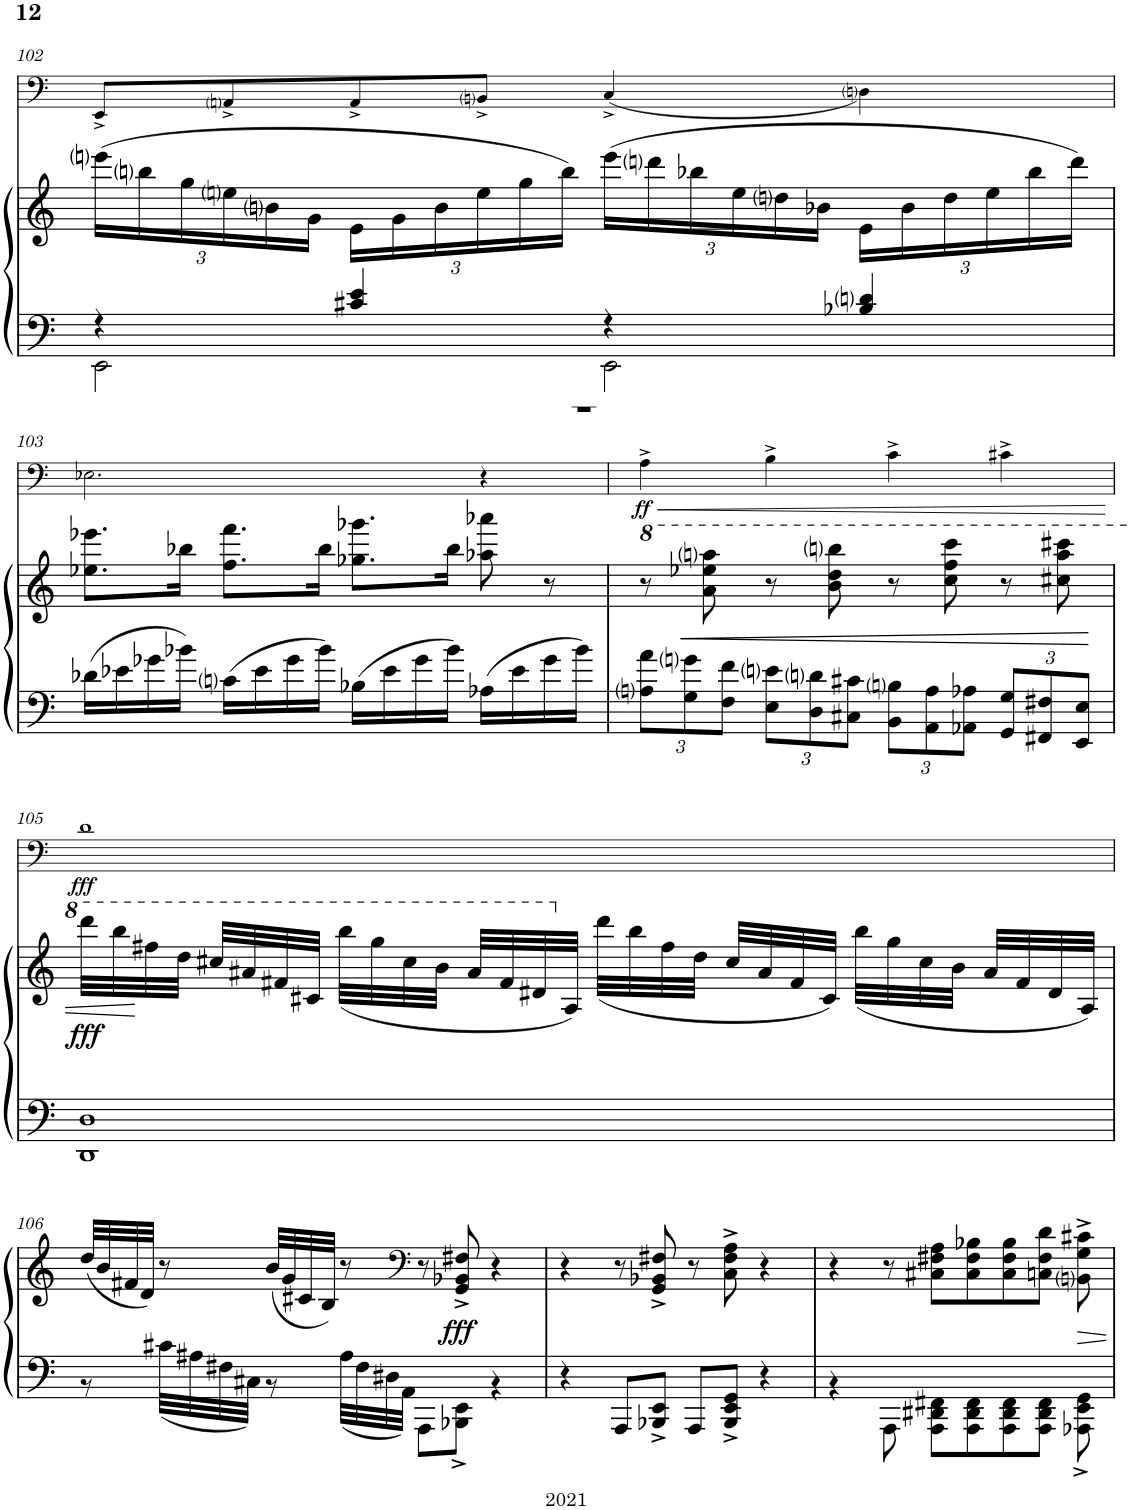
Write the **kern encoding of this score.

**kern	**kern	**dynam	**kern	**dynam
*part2	*part2	*part2	*part1	*part1
*staff3	*staff2	*staff2/3	*staff1	*staff1
*I"Piano	*	*	*I"Tuba	*
*I'Pno	*	*	*I'Tba	*
!!LO:PB:g=z
*clefF4	*clefG2	*	*clefF4	*
*k[]	*k[]	*	*k[]	*
*C:	*C:	*	*C:	*
*M4/4	*M4/4	*	*M4/4	*
=102	=102	=102	=102	=102
*^	*	*	*	*
*	*^	*	*	*	*
*	*	*	*Xbrackettup	*	*	*
4r	2EE\	1r	(>24eeeni\LL	.	8EE^/L	.
.	.	.	24bbni\	.	.	.
.	.	.	24gg\	.	.	.
.	.	.	24eeni\	.	8AAni^/	.
.	.	.	24bni\	.	.	.
.	.	.	24g\JJ	.	.	.
4c#X/ 4e/	.	.	24e\LL	.	8AA^/	.
.	.	.	24g\	.	.	.
.	.	.	24b\	.	.	.
.	.	.	24ee\	.	8BBni^/J	.
.	.	.	24gg\	.	.	.
.	.	.	24bb\JJ)	.	.	.
4r	2EE\	.	(>24eee\LL	.	(<4C^/	.
.	.	.	24dddni\	.	.	.
.	.	.	24bb-X\	.	.	.
.	.	.	24ee\	.	.	.
.	.	.	24ddni\	.	.	.
.	.	.	24b-X\JJ	.	.	.
4B-X/ 4dni/	.	.	24e\LL	.	4Dni\)	.
.	.	.	24b-\	.	.	.
.	.	.	24dd\	.	.	.
.	.	.	24ee\	.	.	.
.	.	.	24bb-\	.	.	.
.	.	.	24ddd\JJ)	.	.	.
*v	*v	*v	*	*	*	*
!!LO:LB:g=z
=103	=103	=103	=103	=103
16d-X\LL	8.ee-X\ 8.eee-X\L	.	2.E-X\	.
16e-X\	.	.	.	.
16g-X\	.	.	.	.
16b-X\JJ	16bb-X\Jk	.	.	.
16cni\LL	8.ff\ 8.fff\L	.	.	.
16e-\	.	.	.	.
16g-\	.	.	.	.
16b-\JJ	16bb-\Jk	.	.	.
16B-X\LL	8.gg-X\ 8.ggg-X\L	.	.	.
16e-\	.	.	.	.
16g-\	.	.	.	.
16b-\JJ	16bb-\Jk	.	.	.
16A-X\LL	8aa-X\ 8aaa-X\	.	4r	.
16e-\	.	.	.	.
16g-\	8r	.	.	.
16b-\JJ	.	.	.	.
=104	=104	=104	=104	=104
*Xbrackettup	*	*	*	*
*	*8va	*	*	*
!	!	!	!	!LO:HP:b
!	!	!	!	!LO:DY:n=1:b
12Ani\ 12a\L	8r	.	4A^\	< ff
12G\ 12gni\	.	.	.	.
!	!	!LO:HP:b	!	!
.	8aa\ 8eee-X\ 8aaani\	<	.	.
12F\ 12f\J	.	.	.	.
12E\ 12eni\L	8r	.	4B^\	.
12D\ 12dni\	.	.	.	.
.	8bb\ 8ddd\ 8bbbni\	.	.	.
12C#X\ 12c#X\J	.	.	.	.
12BB\ 12Bni\L	8r	.	4c^\	.
12AA\ 12A\	.	.	.	.
.	8ccc\ 8fff\ 8cccc\	.	.	.
12AA-X\ 12A-X\J	.	.	.	.
12GG/ 12G/L	8r	.	4c#X^\	.
12FF#X/ 12F#X/	.	.	.	.
.	8ccc#X\ 8aaa\ 8cccc#X\	.	.	.
12EE/ 12E/J	.	.	.	.
.	.	.	.	[
!!LO:LB:g=z
=105	=105	=105	=105	=105
*^	*	*	*	*
!	!	!	!LO:DY:a=2	!	!LO:DY:b
1ryy	1DD 1D	32dddd\LLL	fff	1d	fff
.	.	32bbb\	.	.	.
.	.	32fff#X\	[	.	.
.	.	32ddd\JJJ	.	.	.
.	.	32ccc#X/LLL	.	.	.
.	.	32aa#X/	.	.	.
.	.	32ff#X/	.	.	.
.	.	32cc#X/JJJ	.	.	.
.	.	(<32bbb\LLL	.	.	.
.	.	32ggg\	.	.	.
.	.	32ccc#\	.	.	.
.	.	32bb\JJJ	.	.	.
.	.	32aa#/LLL	.	.	.
.	.	32ff#/	.	.	.
.	.	32dd#X/	.	.	.
*	*	*X8va	*	*	*
.	.	32A/JJJ)	.	.	.
.	.	(<32ddd\LLL	.	.	.
.	.	32bb\	.	.	.
.	.	32ff#\	.	.	.
.	.	32dd\JJJ	.	.	.
.	.	32cc#/LLL	.	.	.
.	.	32a#/	.	.	.
.	.	32f#/	.	.	.
.	.	32c#/JJJ)	.	.	.
.	.	(<32bb\LLL	.	.	.
.	.	32gg\	.	.	.
.	.	32cc#\	.	.	.
.	.	32b\JJJ	.	.	.
.	.	32a#/LLL	.	.	.
.	.	32f#/	.	.	.
.	.	32d#/	.	.	.
.	.	32A/JJJ)	.	.	.
!!LO:LB:g=z
=106	=106	=106	=106	=106	=106
1ryy	8r	(<32dd/LLL	.	1r	.
.	.	32b/	.	.	.
.	.	32f#X/	.	.	.
.	.	32d/JJJ)	.	.	.
.	32c#X\LLL	8r	.	.	.
.	32A#X\	.	.	.	.
.	32F#X\	.	.	.	.
.	32C#X\JJJ	.	.	.	.
.	8r	(<32b/LLL	.	.	.
.	.	32g/	.	.	.
.	.	32c#X/	.	.	.
.	.	32B/JJJ)	.	.	.
.	32A#\LLL	8r	.	.	.
.	32F#\	.	.	.	.
.	32D#X\	.	.	.	.
.	32AA\JJJ	.	.	.	.
*	*	*clefF4	*	*	*
.	8AAA\L	8r	.	.	.
!	!	!	!LO:DY:b	!	!
.	8BBB-X\^ 8EE\^J	8GG/^ 8BB-X/^ 8F#X/^	fff	.	.
.	4r	4r	.	.	.
*v	*v	*	*	*	*
=107	=107	=107	=107	=107
4r	4r	.	1r	.
8AAA/L	8r	.	.	.
8BBB-X/^ 8EE/^J	8GG/^ 8BB-X/^ 8F#X/^	.	.	.
8AAA/L	8r	.	.	.
8BBB-/^ 8EE/^ 8GG/^J	8C\^ 8F#\^ 8A\^	.	.	.
4r	4r	.	.	.
=108	=108	=108	=108	=108
*^	*	*	*	*
1ryy	4r	4r	.	1r	.
.	8AAA\	8r	.	.	.
.	8AAA\ 8DD#X\ 8FF#X\L	8C#X\ 8F#X\ 8A\L	.	.	.
.	8AAA\ 8DD#\ 8FF#\	8C#\ 8F#\ 8B-X\	.	.	.
.	8AAA\ 8DD#\ 8FF#\	8C#\ 8F#\ 8B-\	.	.	.
.	8AAA\ 8DD#\ 8FF#\J	8Cn\ 8F#\ 8d\J	.	.	.
.	8AAA-X\^ 8EE\^ 8GG\^	8BBni\^ 8G\^ 8c#X\^	.	.	.
*v	*v	*	*	*	*
=	=	=	=	=
*-	*-	*-	*-	*-
